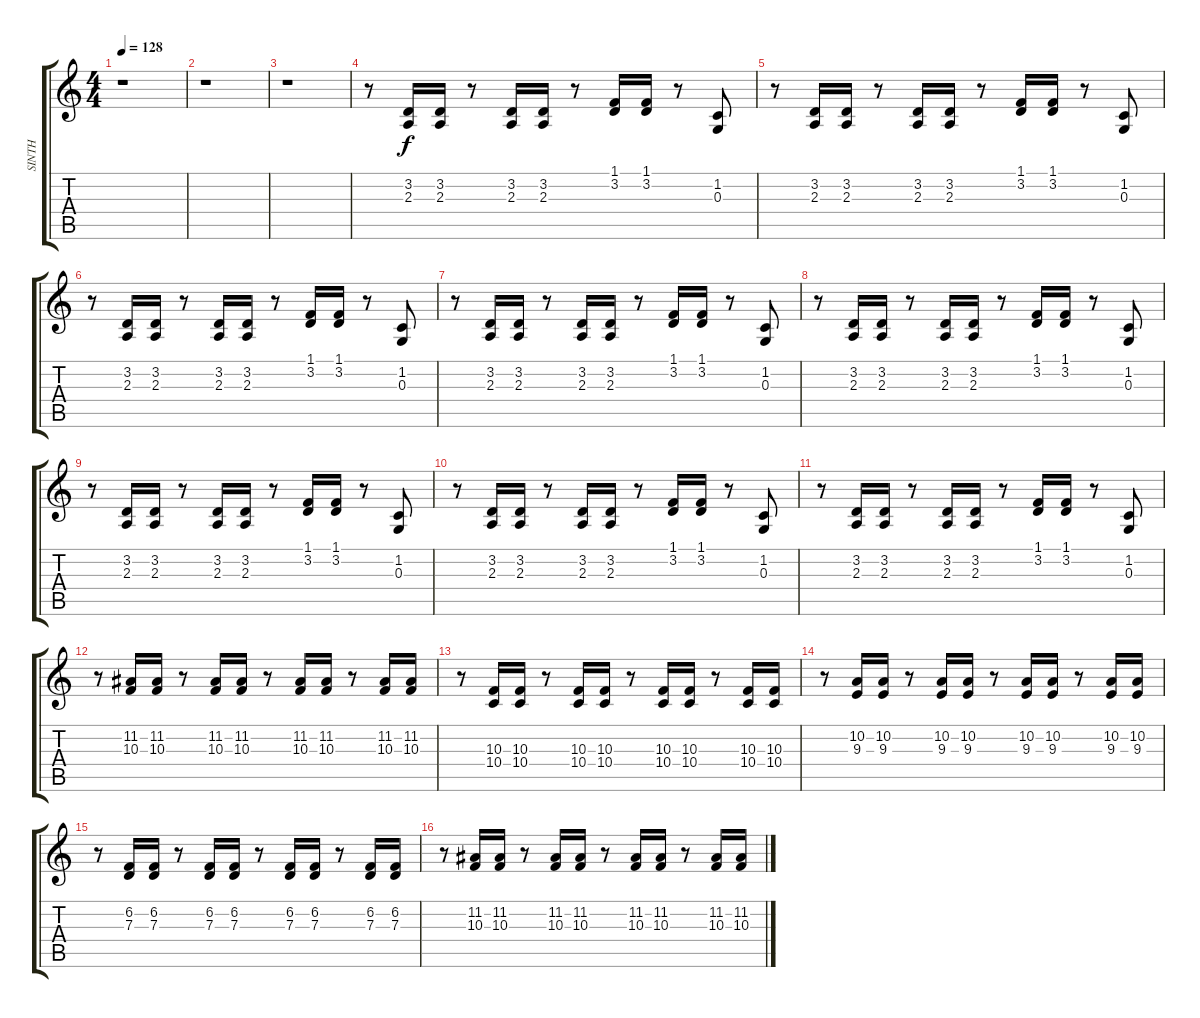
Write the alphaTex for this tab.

\track ("SINTH" "SINTH") {instrument pizzicatostrings}
\staff {score tabs}
\tuning (E4 B3 G3 D3 A2 E2) {hide}
\ts (4 4)
\tempo 128
\clef g2
\ks c
r.1{dy f} |
r.1 |
r.1 |
r.8 (3.2 2.3).16 (3.2 2.3).16 r.8 (3.2 2.3).16 (3.2 2.3).16 r.8 (1.1 3.2).16 (1.1 3.2).16 r.8 (1.2 0.3).8 |
r.8 (3.2 2.3).16 (3.2 2.3).16 r.8 (3.2 2.3).16 (3.2 2.3).16 r.8 (1.1 3.2).16 (1.1 3.2).16 r.8 (1.2 0.3).8 |
r.8 (3.2 2.3).16 (3.2 2.3).16 r.8 (3.2 2.3).16 (3.2 2.3).16 r.8 (1.1 3.2).16 (1.1 3.2).16 r.8 (1.2 0.3).8 |
r.8 (3.2 2.3).16 (3.2 2.3).16 r.8 (3.2 2.3).16 (3.2 2.3).16 r.8 (1.1 3.2).16 (1.1 3.2).16 r.8 (1.2 0.3).8 |
r.8 (3.2 2.3).16 (3.2 2.3).16 r.8 (3.2 2.3).16 (3.2 2.3).16 r.8 (1.1 3.2).16 (1.1 3.2).16 r.8 (1.2 0.3).8 |
r.8 (3.2 2.3).16 (3.2 2.3).16 r.8 (3.2 2.3).16 (3.2 2.3).16 r.8 (1.1 3.2).16 (1.1 3.2).16 r.8 (1.2 0.3).8 |
r.8 (3.2 2.3).16 (3.2 2.3).16 r.8 (3.2 2.3).16 (3.2 2.3).16 r.8 (1.1 3.2).16 (1.1 3.2).16 r.8 (1.2 0.3).8 |
r.8 (3.2 2.3).16 (3.2 2.3).16 r.8 (3.2 2.3).16 (3.2 2.3).16 r.8 (1.1 3.2).16 (1.1 3.2).16 r.8 (1.2 0.3).8 |
r.8 (11.2 10.3).16 (11.2 10.3).16 r.8 (11.2 10.3).16 (11.2 10.3).16 r.8 (11.2 10.3).16 (11.2 10.3).16 r.8 (11.2 10.3).16 (11.2 10.3).16 |
r.8 (10.3 10.4).16 (10.3 10.4).16 r.8 (10.3 10.4).16 (10.3 10.4).16 r.8 (10.3 10.4).16 (10.3 10.4).16 r.8 (10.3 10.4).16 (10.3 10.4).16 |
r.8 (10.2 9.3).16 (10.2 9.3).16 r.8 (10.2 9.3).16 (10.2 9.3).16 r.8 (10.2 9.3).16 (10.2 9.3).16 r.8 (10.2 9.3).16 (10.2 9.3).16 |
r.8 (6.2 7.3).16 (6.2 7.3).16 r.8 (6.2 7.3).16 (6.2 7.3).16 r.8 (6.2 7.3).16 (6.2 7.3).16 r.8 (6.2 7.3).16 (6.2 7.3).16 |
r.8 (11.2 10.3).16 (11.2 10.3).16 r.8 (11.2 10.3).16 (11.2 10.3).16 r.8 (11.2 10.3).16 (11.2 10.3).16 r.8 (11.2 10.3).16 (11.2 10.3).16
